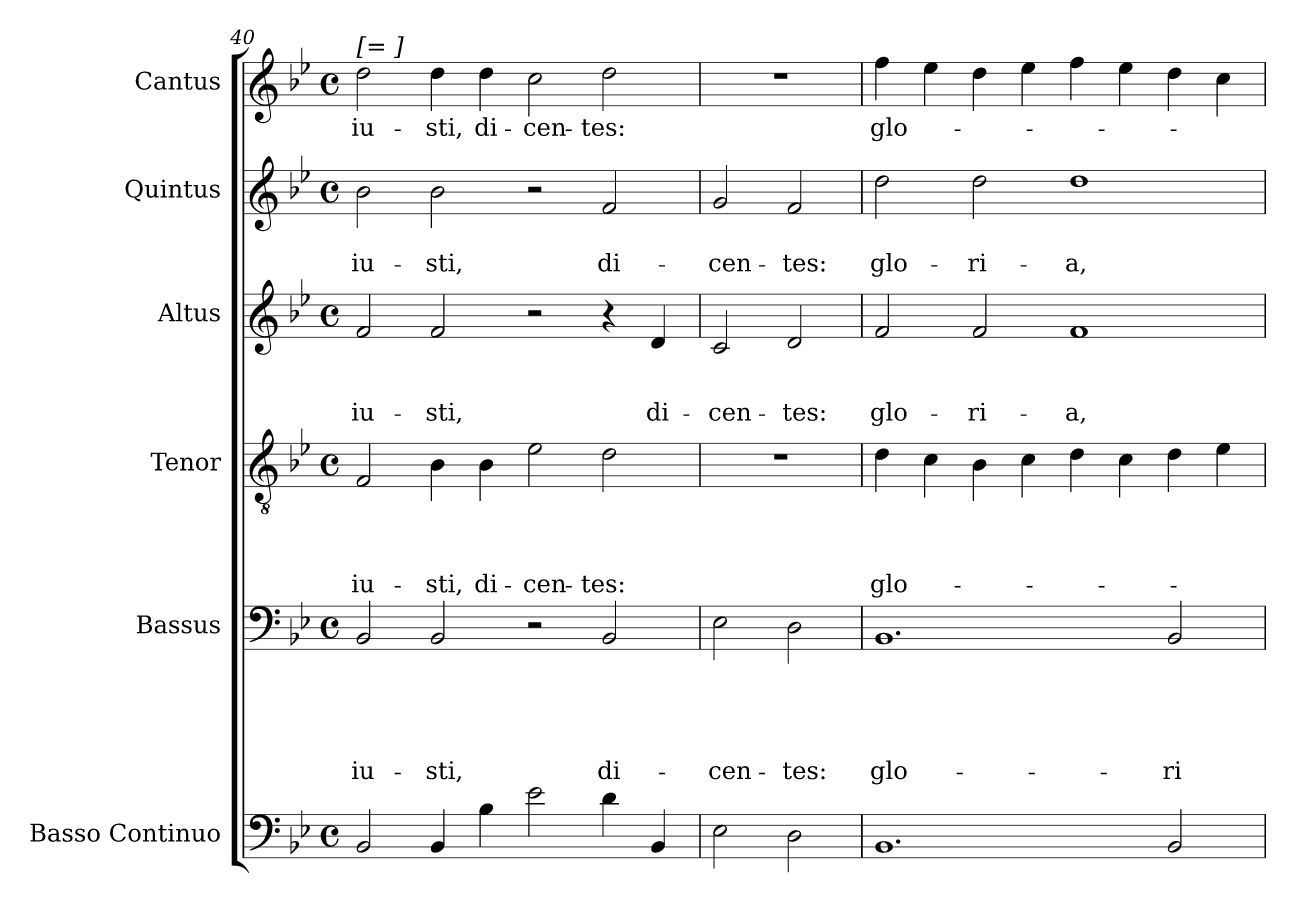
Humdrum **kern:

**kern	**kern	**text	**text	**text	**text	**text	**kern	**text	**text	**text	**text	**kern	**text	**text	**text	**kern	**text	**text	**kern	**text
*part6	*part5	*part5	*part5	*part5	*part5	*part5	*part4	*part4	*part4	*part4	*part4	*part3	*part3	*part3	*part3	*part2	*part2	*part2	*part1	*part1
*staff6	*staff5	*staff5	*staff5	*staff5	*staff5	*staff5	*staff4	*staff4	*staff4	*staff4	*staff4	*staff3	*staff3	*staff3	*staff3	*staff2	*staff2	*staff2	*staff1	*staff1
*I"Basso Continuo	*I"Bassus	*	*	*	*	*	*I"Tenor	*	*	*	*	*I"Altus	*	*	*	*I"Quintus	*	*	*I"Cantus	*
*clefF4	*clefF4	*	*	*	*	*	*clefGv2	*	*	*	*	*clefG2	*	*	*	*clefG2	*	*	*clefG2	*
*ITrd7c12	*	*	*	*	*	*	*	*	*	*	*	*	*	*	*	*	*	*	*	*
*k[b-e-]	*k[b-e-]	*	*	*	*	*	*k[b-e-]	*	*	*	*	*k[b-e-]	*	*	*	*k[b-e-]	*	*	*k[b-e-]	*
*B-:	*B-:	*	*	*	*	*	*B-:	*	*	*	*	*B-:	*	*	*	*B-:	*	*	*B-:	*
*M4/4	*M4/4	*	*	*	*	*	*M4/4	*	*	*	*	*M4/4	*	*	*	*M4/4	*	*	*M4/4	*
*met(c)	*met(c)	*	*	*	*	*	*met(c)	*	*	*	*	*met(c)	*	*	*	*met(c)	*	*	*met(c)	*
=40	=40	=40	=40	=40	=40	=40	=40	=40	=40	=40	=40	=40	=40	=40	=40	=40	=40	=40	=40	=40
!	!	!	!	!	!	!	!	!	!	!	!	!	!	!	!	!	!	!	!LO:TX:a:t=[= ]	!
!	!	!	!	!	!	!LO:LY:b	!	!	!	!	!LO:LY:b	!	!	!	!LO:LY:b	!	!	!LO:LY:b	!	!LO:LY:b
2BBB-/	2BB-/	.	.	.	.	iu-	2F/	.	.	.	iu-	2f/	.	.	iu-	2b-\	.	iu-	2dd\	iu-
!	!	!	!	!	!	!LO:LY:b	!	!	!	!	!LO:LY:b	!	!	!	!LO:LY:b	!	!	!LO:LY:b	!	!LO:LY:b
4BBB-/	2BB-/	.	.	.	.	-sti,	4B-\	.	.	.	-sti,	2f/	.	.	-sti,	2b-\	.	-sti,	4dd\	-sti,
!	!	!	!	!	!	!	!	!	!	!	!LO:LY:b	!	!	!	!	!	!	!	!	!LO:LY:b
4BB-\	.	.	.	.	.	.	4B-\	.	.	.	di-	.	.	.	.	.	.	.	4dd\	di-
!	!	!	!	!	!	!	!	!	!	!	!LO:LY:b	!	!	!	!	!	!	!	!	!LO:LY:b
2E->\	2r	.	.	.	.	.	2e-\	.	.	.	-cen-	2r	.	.	.	2r	.	.	2cc\	-cen-
!	!	!	!	!	!	!LO:LY:b	!	!	!	!	!LO:LY:b	!	!	!	!	!	!	!LO:LY:b	!	!LO:LY:b
4D\	2BB-/	.	.	.	.	di-	2d\	.	.	.	-tes:	4r	.	.	.	2f/	.	di-	2dd\	-tes:
!	!	!	!	!	!	!	!	!	!	!	!	!	!	!	!LO:LY:b	!	!	!	!	!
4BBB-/	.	.	.	.	.	.	.	.	.	.	.	4d/	.	.	di-	.	.	.	.	.
=41	=41	=41	=41	=41	=41	=41	=41	=41	=41	=41	=41	=41	=41	=41	=41	=41	=41	=41	=41	=41
!	!	!	!	!	!	!LO:LY:b	!	!	!	!	!	!	!	!	!LO:LY:b	!	!	!LO:LY:b	!	!
2EE->\	2E-\	.	.	.	.	-cen-	1r	.	.	.	.	2c/	.	.	-cen-	2g/	.	-cen-	1r	.
!	!	!	!	!	!	!LO:LY:b	!	!	!	!	!	!	!	!	!LO:LY:b	!	!	!LO:LY:b	!	!
2DD\	2D\	.	.	.	.	-tes:	.	.	.	.	.	2d/	.	.	-tes:	2f/	.	-tes:	.	.
=42	=42	=42	=42	=42	=42	=42	=42	=42	=42	=42	=42	=42	=42	=42	=42	=42	=42	=42	=42	=42
!	!	!	!	!	!	!LO:LY:b	!	!	!	!	!LO:LY:b	!	!	!	!LO:LY:b	!	!	!LO:LY:b	!	!LO:LY:b
1.BBB-	1.BB-	.	.	.	.	glo-	4d\	.	.	.	glo-	2f/	.	.	glo-	2dd\	.	glo-	4ff\	glo-
.	.	.	.	.	.	.	4c\	.	.	.	.	.	.	.	.	.	.	.	4ee-\	.
!	!	!	!	!	!	!	!	!	!	!	!	!	!	!	!LO:LY:b	!	!	!LO:LY:b	!	!
.	.	.	.	.	.	.	4B-\	.	.	.	.	2f/	.	.	-ri-	2dd\	.	-ri-	4dd\	.
.	.	.	.	.	.	.	4c\	.	.	.	.	.	.	.	.	.	.	.	4ee-\	.
!	!	!	!	!	!	!	!	!	!	!	!	!	!	!	!LO:LY:b	!	!	!LO:LY:b	!	!
.	.	.	.	.	.	.	4d\	.	.	.	.	1f	.	.	-a,	1dd	.	-a,	4ff\	.
.	.	.	.	.	.	.	4c\	.	.	.	.	.	.	.	.	.	.	.	4ee-\	.
!	!	!	!	!	!	!LO:LY:b	!	!	!	!	!	!	!	!	!	!	!	!	!	!
2BBB-/	2BB-/	.	.	.	.	-ri-	4d\	.	.	.	.	.	.	.	.	.	.	.	4dd\	.
.	.	.	.	.	.	.	4e-\	.	.	.	.	.	.	.	.	.	.	.	4cc\	.
=	=	=	=	=	=	=	=	=	=	=	=	=	=	=	=	=	=	=	=	=
*-	*-	*-	*-	*-	*-	*-	*-	*-	*-	*-	*-	*-	*-	*-	*-	*-	*-	*-	*-	*-
